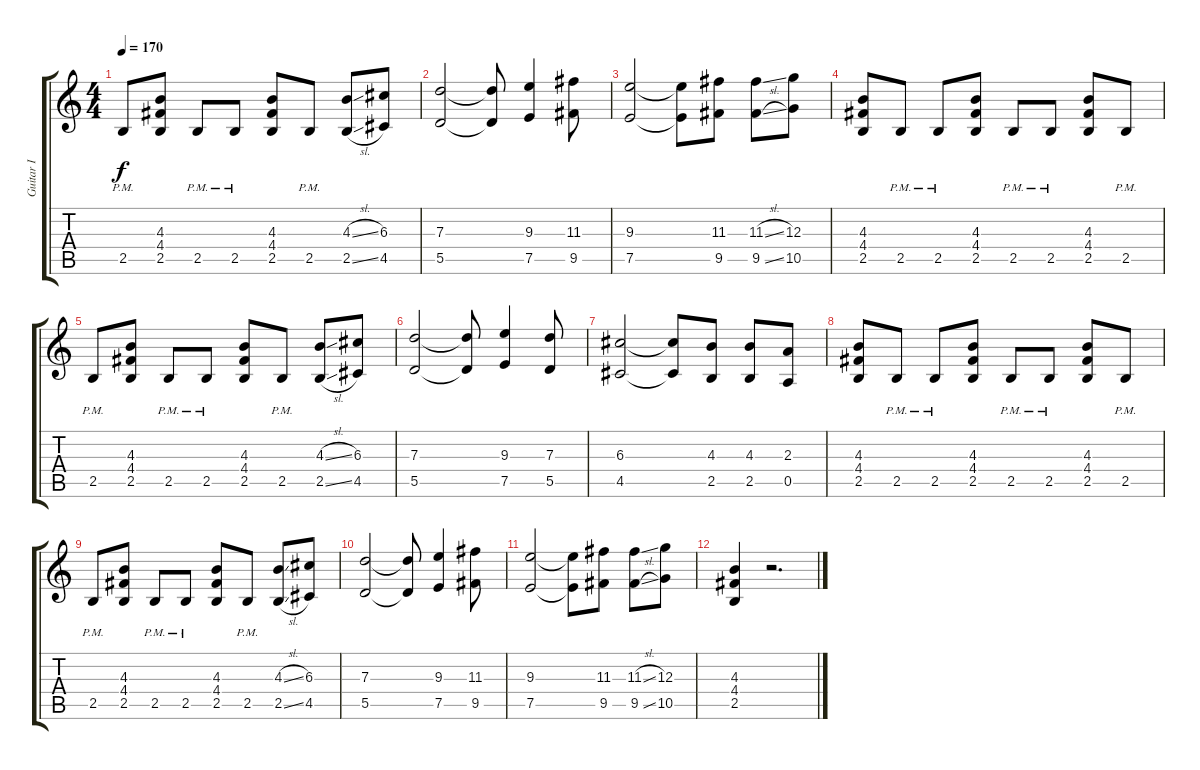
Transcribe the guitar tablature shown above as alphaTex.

\track ("Guitar I" "Guitar I") {instrument overdrivenguitar}
\staff {score tabs}
\tuning (E4 B3 G3 D3 A2 E2) {hide}
\ts (4 4)
\tempo 170
\clef g2
\ks c
2.5{pm}.8{dy f} (4.3 4.4 2.5).8 2.5{pm}.8 2.5{pm}.8 (4.3 4.4 2.5).8 2.5{pm}.8 (4.3{sl} 2.5{sl}).8 (6.3 4.5).8 |
(7.3 5.5).2 (7.3{t} 5.5{t}).8 (9.3 7.5).4 (11.3 9.5).8 |
(9.3 7.5).2 (9.3{t} 7.5{t}).8 (11.3 9.5).8 (11.3{sl} 9.5{sl}).8 (12.3 10.5).8 |
(4.3 4.4 2.5).8 2.5{pm}.8 2.5{pm}.8 (4.3 4.4 2.5).8 2.5{pm}.8 2.5{pm}.8 (4.3 4.4 2.5).8 2.5{pm}.8 |
2.5{pm}.8 (4.3 4.4 2.5).8 2.5{pm}.8 2.5{pm}.8 (4.3 4.4 2.5).8 2.5{pm}.8 (4.3{sl} 2.5{sl}).8 (6.3 4.5).8 |
(7.3 5.5).2 (7.3{t} 5.5{t}).8 (9.3 7.5).4 (7.3 5.5).8 |
(6.3 4.5).2 (6.3{t} 4.5{t}).8 (4.3 2.5).8 (4.3 2.5).8 (2.3 0.5).8 |
(4.3 4.4 2.5).8 2.5{pm}.8 2.5{pm}.8 (4.3 4.4 2.5).8 2.5{pm}.8 2.5{pm}.8 (4.3 4.4 2.5).8 2.5{pm}.8 |
2.5{pm}.8 (4.3 4.4 2.5).8 2.5{pm}.8 2.5{pm}.8 (4.3 4.4 2.5).8 2.5{pm}.8 (4.3{sl} 2.5{sl}).8 (6.3 4.5).8 |
(7.3 5.5).2 (7.3{t} 5.5{t}).8 (9.3 7.5).4 (11.3 9.5).8 |
(9.3 7.5).2 (9.3{t} 7.5{t}).8 (11.3 9.5).8 (11.3{sl} 9.5{sl}).8 (12.3 10.5).8 |
(4.3 4.4 2.5).4 r.2{d}
